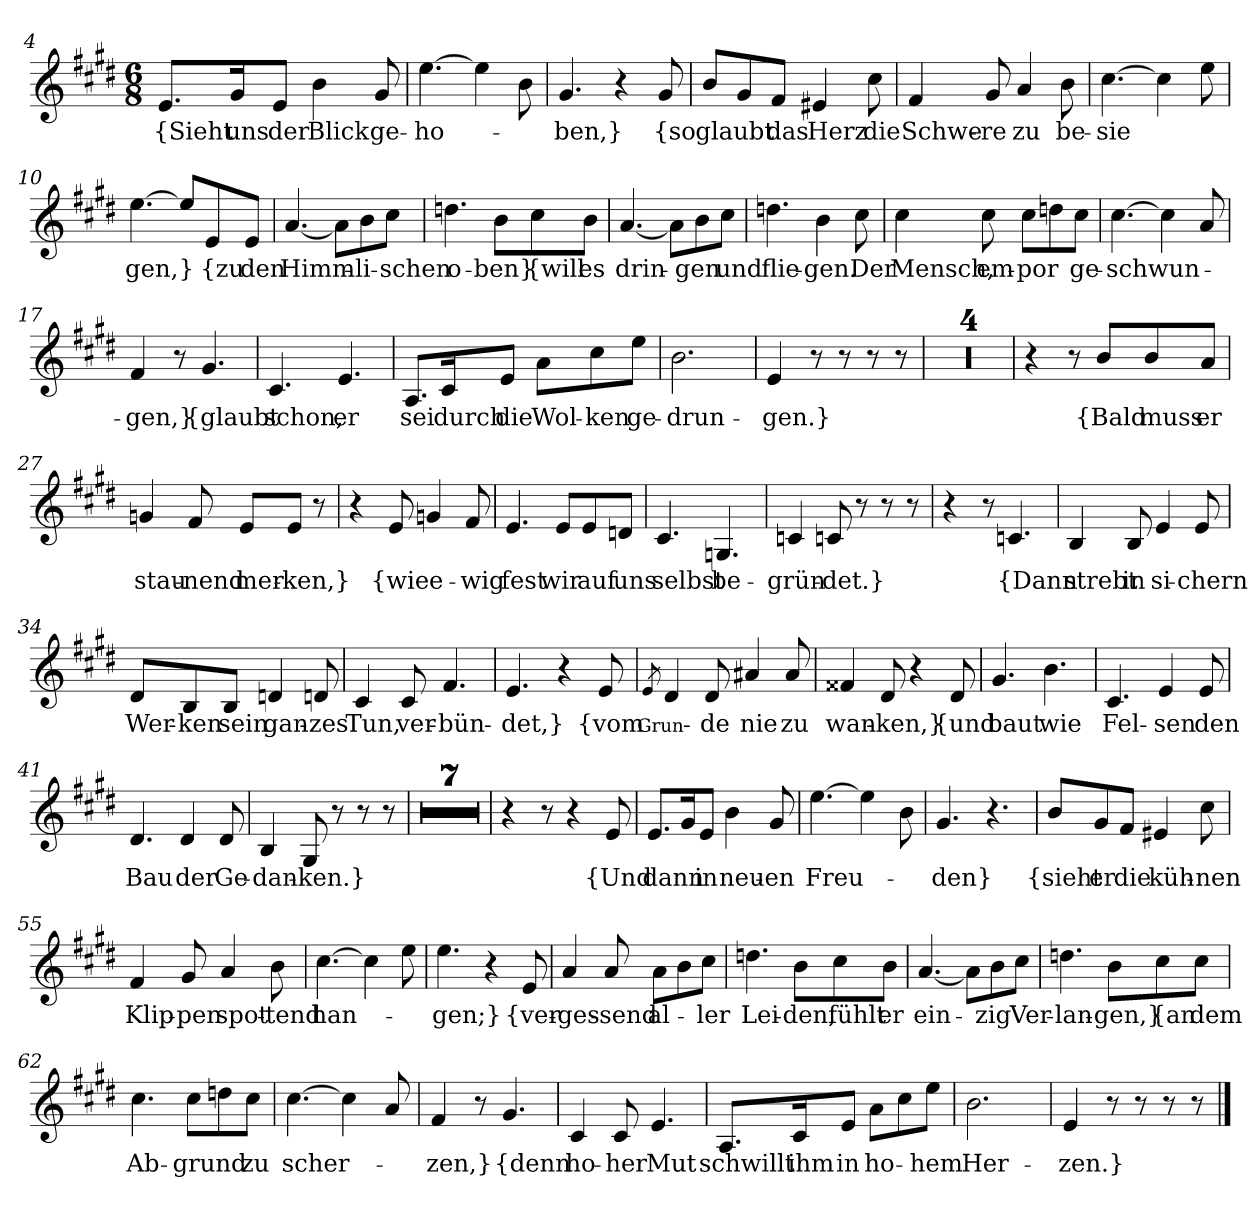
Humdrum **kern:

**kern	**text
*part1	*part1
*staff1	*staff1
*clefG2	*
*k[f#c#g#d#]	*
*M6/8	*
=4	=4
8.e/L	{Sieht
16g#/K	uns
8e/J	der
4b	Blick
8g#	ge-
=5	=5
[4.ee	ho-
4ee]	.
8b	.
=6	=6
4.g#	-ben,}
4r	.
8g#	{so
=7	=7
8b/L	glaubt
8g#/	.
8f#/J	das
4e#X	Herz
8cc#	die
=8	=8
4f#	Schwe-
8g#	-re
4a	zu
8b	be-
=9	=9
[4.cc#	-sie
4cc#]	.
8ee	.
=10	=10
[4.ee	-gen,
8ee/L]	}
8e/	{zu
8e/J	den
=11	=11
[4.a	Himm-
8a\L]	.
8b\	-li-
8cc#\J	-schen
=12	=12
4.ddn	o-
8b\L	-ben}
8cc#\	{will
8b\J	es
=13	=13
[4.a	drin-
8a\L]	.
8b\	-gen
8cc#\J	und
=14	=14
4.ddn	flie-
4b	-gen.
8cc#	Der
=15	=15
4cc#	Mensch,
8cc#	em-
8cc#\L	-por
8ddn\	.
8cc#\J	ge-
=16	=16
[4.cc#	-schwun-
4cc#]	.
8a	.
=17	=17
4f#	-gen,}
8r	.
4.g#	{glaubt
=18	=18
4.c#	schon,
4.e	er
=19	=19
8.A/L	sei
16c#/K	durch
8e/J	die
8a\L	Wol-
8cc#\	-ken
8ee\J	ge-
=20	=20
2.b	drun-
=21	=21
4e	-gen.}
8r	.
8r	.
8r	.
8r	.
=22	=22
2.r	.
=23	=23
2.r	.
=24	=24
2.r	.
=25	=25
2.r	.
=26	=26
4r	.
8r	.
8b/L	{Bald
8b/	muss
8a/J	er
=27	=27
4gn	stau-
8f#	-nend
8e/L	mer-
8e/J	-ken,}
8r	.
=28	=28
4r	.
8e	{wie
4gn	e-
8f#	-wig
=29	=29
4.e	fest
8e/L	wir
8e/	auf
8dn/J	uns
=30	=30
4.c#	selbst
4.Gn	be-
=31	=31
4cn	-grün-
8cn	-det.}
8r	.
8r	.
8r	.
=32	=32
4r	.
8r	.
4.cn	{Dann
=33	=33
4B	strebt
8B	in
4e	si-
8e	-chern
=34	=34
8d#/L	Wer-
8B/	-ken
8B/J	sein
4dn	gan-
8dn	-zes
=35	=35
4c#	Tun,
8c#	ver-
4.f#	-bün-
=36	=36
4.e	-det,}
4r	.
8e	{vom
=37	=37
8qe	Grun-
4d#	.
8d#	-de
4a#X	nie
8a#	zu
=38	=38
4f##X	wan-
8d#	-ken,}
4r	.
8d#	{und
=39	=39
4.g#	baut
4.b	wie
=40	=40
4.c#	Fel-
4e	-sen
8e	den
=41	=41
4.d#	Bau
4d#	der
8d#	Ge-
=42	=42
4B	-dan-
8G#	-ken.}
8r	.
8r	.
8r	.
=43	=43
2.r	.
=44	=44
2.r	.
=45	=45
2.r	.
=46	=46
2.r	.
=47	=47
2.r	.
=48	=48
2.r	.
=49	=49
2.r	.
=50	=50
4r	.
8r	.
4r	.
8e	{Und
=51	=51
8.e/L	dann
16g#/K	.
8e/J	in
4b	neu-
8g#	-en
=52	=52
[4.ee	Freu-
4ee]	.
8b	.
=53	=53
4.g#	-den}
4.r	.
=54	=54
8b/L	{sieht
8g#/	er
8f#/J	die
4e#X	küh-
8cc#	-nen
=55	=55
4f#	Klip-
8g#	-pen
4a	spot-
8b	-tend
=56	=56
[4.cc#	han-
4cc#]	.
8ee	.
=57	=57
4.ee	-gen;}
4r	.
8e	{ver-
=58	=58
4a	-ges-
8a	-send
8a\L	al-
8b\	.
8cc#\J	-ler
=59	=59
4.ddn	Lei-
8b\L	-den,
8cc#\	fühlt
8b\J	er
=60	=60
[4.a	ein-
8a\L]	.
8b\	-zig
8cc#\J	Ver-
=61	=61
4.ddn	-lan-
8b\L	-gen,}
8cc#\	{an
8cc#\J	dem
=62	=62
4.cc#	Ab-
8cc#\L	-grund
8ddn\	.
8cc#\J	zu
=63	=63
[4.cc#	scher-
4cc#]	.
8a	.
=64	=64
4f#	-zen,}
8r	.
4.g#	{denn
=65	=65
4c#	ho-
8c#	-her
4.e	Mut
=66	=66
8.A/L	schwillt
16c#/K	ihm
8e/J	in
8a\L	ho-
8cc#\	.
8ee\J	-hem
=67	=67
2.b	Her-
=68	=68
4e	-zen.}
8r	.
8r	.
8r	.
8r	.
==	==
*-	*-
